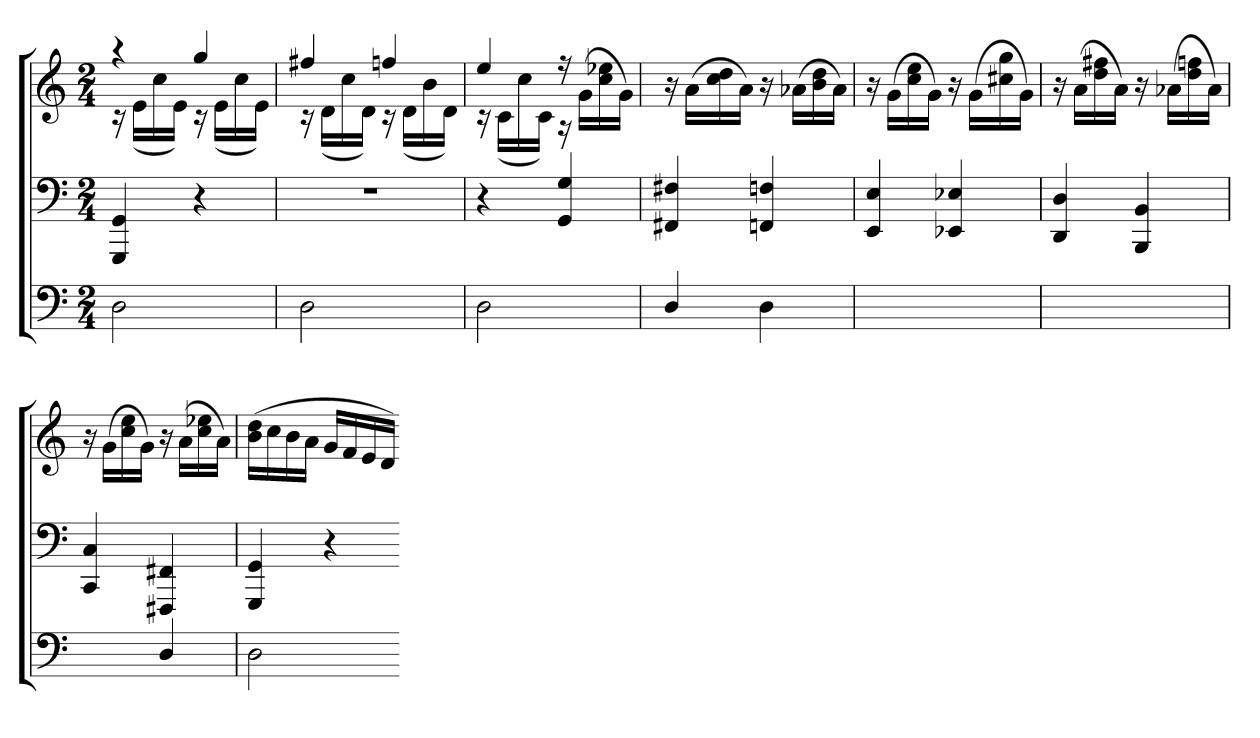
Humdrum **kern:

**kern	**kern	**kern
*part3	*part2	*part1
*staff3	*staff2	*staff1
*M2/4	*M2/4	*M2/4
=	=	=
*	*	*^
2D	4GGG 4GG	4r	16r
.	.	.	(16eLL
.	.	.	16cc
.	.	.	16eJJ)
.	4r	4gg	16r
.	.	.	(16eLL
.	.	.	16cc
.	.	.	16eJJ)
=	=	=	=
2D	2r	4ff#X	16r
.	.	.	(16dLL
.	.	.	16cc
.	.	.	16dJJ)
.	.	4ffn	16r
.	.	.	(16dLL
.	.	.	16b
.	.	.	16dJJ)
=	=	=	=
2D	4r	4ee	16r
.	.	.	(16cLL
.	.	.	16cc
.	.	.	16cJJ)
.	4GG 4G	16r	16r
.	.	(16gLL	8.ryy
.	.	16cc 16ee-X	.
.	.	16gJJ)	.
*	*	*v	*v
=	=	=
4D/	4FF#X 4F#X	16r
.	.	(16aLL
.	.	16cc 16dd
.	.	16aJJ)
4D	4FFn 4Fn	16r
.	.	(16a-XLL
.	.	16b 16dd
.	.	16a-JJ)
=	=	=
2ryy	4EE 4E	16r
.	.	(16gLL
.	.	16cc 16ee
.	.	16gJJ)
.	4EE-X 4E-X	16r
.	.	(16gLL
.	.	16cc#X 16gg
.	.	16gJJ)
=	=	=
2ryy	4DD 4D	16r
.	.	(16aLL
.	.	16dd 16ff#X
.	.	16aJJ)
.	4BBB 4BB	16r
.	.	(16a-XLL
.	.	16dd 16ffn
.	.	16a-JJ)
=	=	=
4ryy	4CC 4C	16r
.	.	(16gLL
.	.	16cc 16ee
.	.	16gJJ)
4D/	4FFF#X 4FF#X	16r
.	.	(16aLL
.	.	16cc 16ee-X
.	.	16aJJ)
=	=	=
2D	4GGG 4GG	(16b 16ddLL
.	.	16cc
.	.	16b
.	.	16aJJ
.	4r	16gLL
.	.	16f
.	.	16e
.	.	16dJJ)
=-	=-	=-
*-	*-	*-
